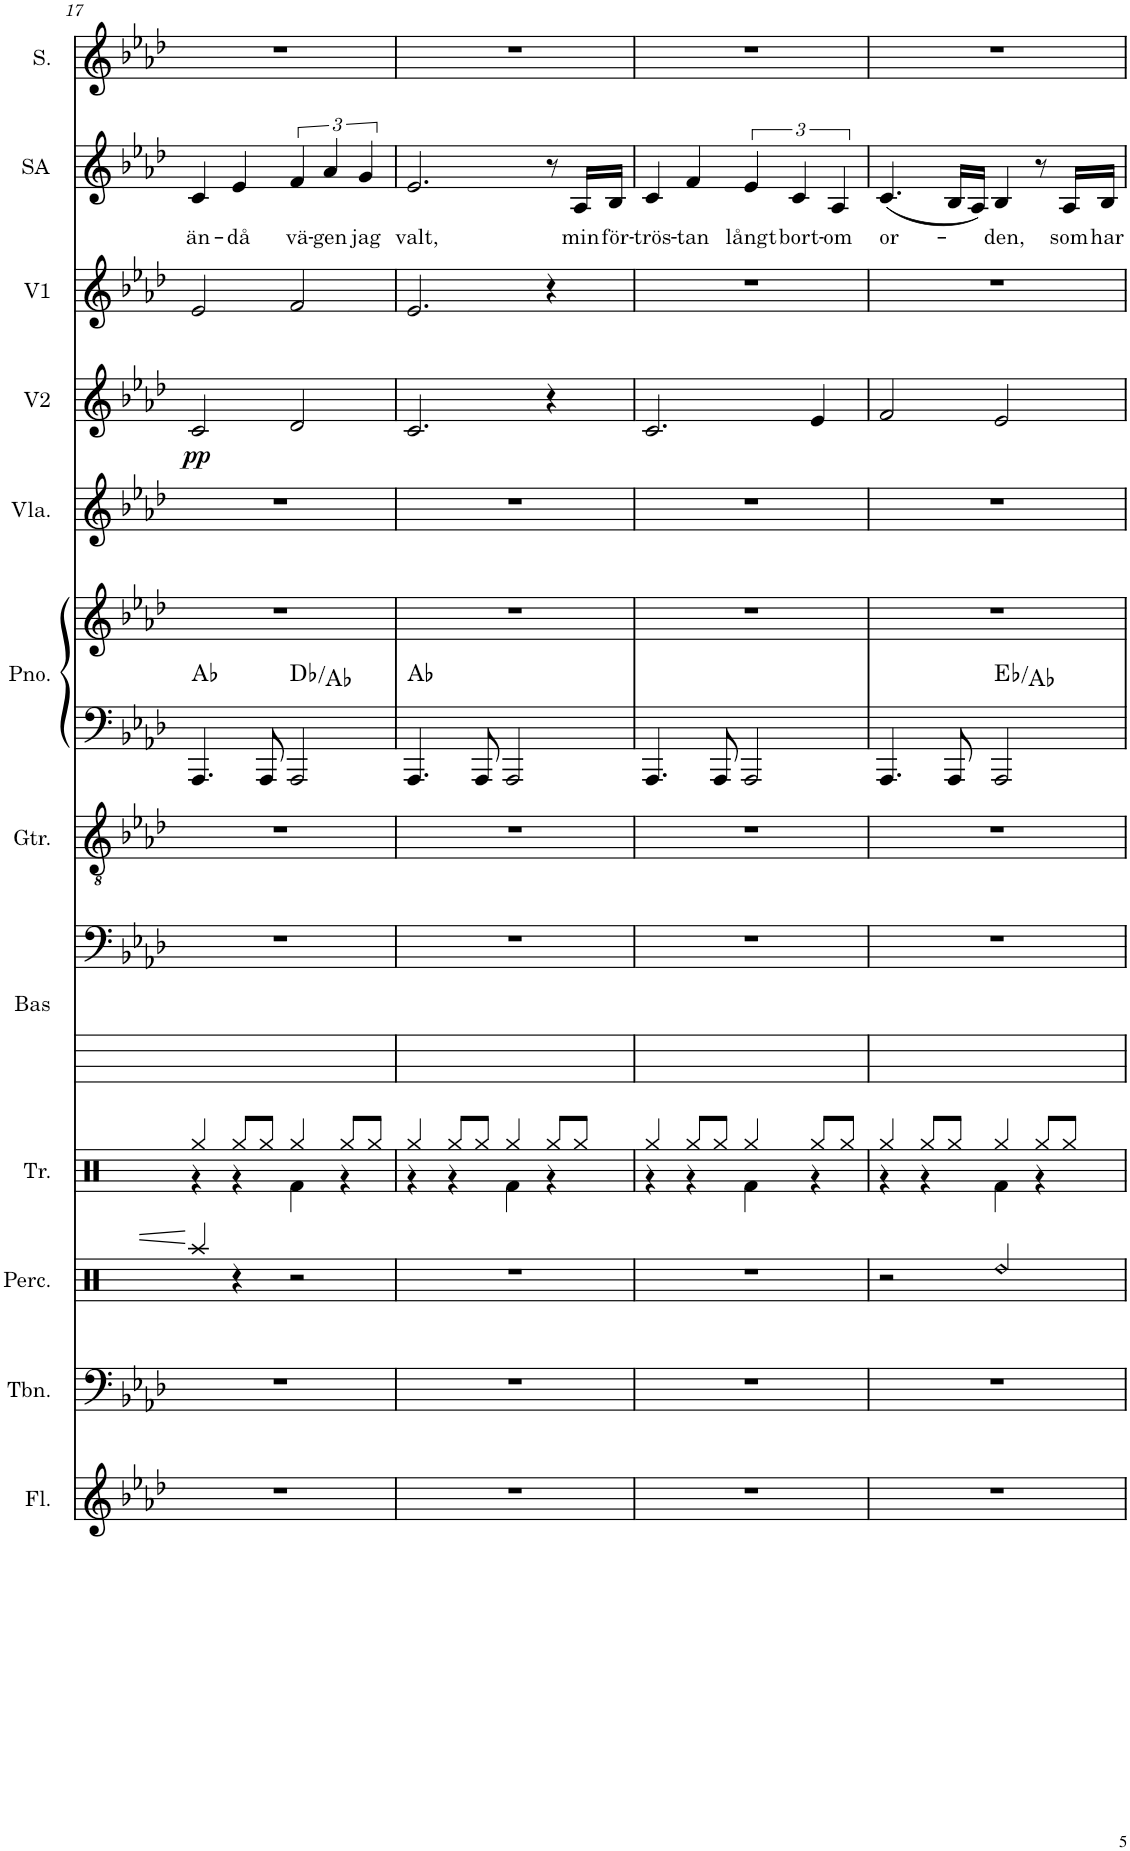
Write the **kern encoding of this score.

**kern	**kern	**kern	**kern	**kern	**kern	**kern	**kern	**kern	**harte	**kern	**kern	**dynam	**kern	**kern	**text	**kern
*part12	*part11	*part10	*part9	*part8	*part8	*part7	*part6	*part6	*part6	*part5	*part4	*part4	*part3	*part2	*part2	*part1
*staff14	*staff13	*staff12	*staff11	*staff10	*staff9	*staff8	*staff7	*staff6	*	*staff5	*staff4	*staff4	*staff3	*staff2	*staff2	*staff1
*I"Flute	*I"Trombone	*I"Percussion	*I"Trummor	*I"Bas	*	*I"Gitarr	*I"Piano	*	*	*I"Viola	*I"Violin 2	*	*I"Violin 1	*I"SA	*	*I"Soprano
*I'Fl.	*I'Tbn.	*I'Perc.	*I'Tr.	*I'Bas	*	*I'Gtr.	*I'Pno.	*	*	*I'Vla.	*I'V2	*	*I'V1	*I'SA	*	*I'S.
!!LO:PB:g=z
*clefG2	*clefF4	*clefX	*clefX	*	*clefF4	*clefGv2	*clefF4	*clefG2	*	*clefG2	*clefG2	*	*clefG2	*clefG2	*	*clefG2
*	*	*	*	*Trd7c12	*Trd7c12	*	*	*	*	*	*	*	*	*	*	*
*k[b-e-a-d-]	*k[b-e-a-d-]	*k[]	*k[]	*k[b-e-a-d-]	*k[b-e-a-d-]	*k[b-e-a-d-]	*k[b-e-a-d-]	*k[b-e-a-d-]	*	*k[b-e-a-d-]	*k[b-e-a-d-]	*	*k[b-e-a-d-]	*k[b-e-a-d-]	*	*k[b-e-a-d-]
*M4/4	*M4/4	*M4/4	*M4/4	*M4/4	*M4/4	*M4/4	*M4/4	*M4/4	*	*M4/4	*M4/4	*	*M4/4	*M4/4	*	*M4/4
=17	=17	=17	=17	=17	=17	=17	=17	=17	=17	=17	=17	=17	=17	=17	=17	=17
*	*	*	*^	*	*	*	*	*	*	*	*	*	*	*	*	*
!	!	!	!	!	!	!	!	!	!	!	!	!	!LO:DY:b	!	!	!LO:LY:b	!
*	*	*	*	*	*	*	*	*	*^	*	*	*	*	*	*	*	*
1r	1r	4Raa/	4Rgg/	4r	1r	1r	1r	4.AAA-/	1r	2ryy	Ab:maj	1r	2c/	pp	2e-/	4c/	än-	1r
!	!	!	!	!	!	!	!	!	!	!	!	!	!	!	!	!	!LO:LY:b	!
.	.	4r	8Rgg/L	4r	.	.	.	.	.	.	.	.	.	.	.	4e-/	-då	.
.	.	.	8Rgg/J	.	.	.	.	8AAA-/	.	.	.	.	.	.	.	.	.	.
!	!	!	!	!	!	!	!	!	!	!	!	!	!	!	!	!	!LO:LY:b	!
.	.	2r	4Rgg/	4Rf\	.	.	.	2AAA-/	.	2ryy	Db:maj/5	.	2d-/	.	2f/	6f/	vä-	.
!	!	!	!	!	!	!	!	!	!	!	!	!	!	!	!	!	!LO:LY:b	!
.	.	.	.	.	.	.	.	.	.	.	.	.	.	.	.	6a-/	-gen	.
.	.	.	8Rgg/L	4r	.	.	.	.	.	.	.	.	.	.	.	.	.	.
!	!	!	!	!	!	!	!	!	!	!	!	!	!	!	!	!	!LO:LY:b	!
.	.	.	.	.	.	.	.	.	.	.	.	.	.	.	.	6g/	jag	.
.	.	.	8Rgg/J	.	.	.	.	.	.	.	.	.	.	.	.	.	.	.
=18	=18	=18	=18	=18	=18	=18	=18	=18	=18	=18	=18	=18	=18	=18	=18	=18	=18	=18
!	!	!	!	!	!	!	!	!	!	!	!	!	!	!	!	!	!LO:LY:b	!
*	*	*	*	*	*	*	*	*	*v	*v	*	*	*	*	*	*	*	*
1r	1r	1r	4Rgg/	4r	1r	1r	1r	4.AAA-/	1r	Ab:maj	1r	2.c/	.	2.e-/	2.e-/	valt,	1r
.	.	.	8Rgg/L	4r	.	.	.	.	.	.	.	.	.	.	.	.	.
.	.	.	8Rgg/J	.	.	.	.	8AAA-/	.	.	.	.	.	.	.	.	.
.	.	.	4Rgg/	4Rf\	.	.	.	2AAA-/	.	.	.	.	.	.	.	.	.
.	.	.	8Rgg/L	4r	.	.	.	.	.	.	.	4r	.	4r	8r	.	.
!	!	!	!	!	!	!	!	!	!	!	!	!	!	!	!	!LO:LY:b	!
.	.	.	8Rgg/J	.	.	.	.	.	.	.	.	.	.	.	16A-/LL	min	.
!	!	!	!	!	!	!	!	!	!	!	!	!	!	!	!	!LO:LY:b	!
.	.	.	.	.	.	.	.	.	.	.	.	.	.	.	16B-/JJ	för-	.
=19	=19	=19	=19	=19	=19	=19	=19	=19	=19	=19	=19	=19	=19	=19	=19	=19	=19
!	!	!	!	!	!	!	!	!	!	!	!	!	!	!	!	!LO:LY:b	!
1r	1r	1r	4Rgg/	4r	1r	1r	1r	4.AAA-/	1r	.	1r	2.c/	.	1r	4c/	-trös-	1r
!	!	!	!	!	!	!	!	!	!	!	!	!	!	!	!	!LO:LY:b	!
.	.	.	8Rgg/L	4r	.	.	.	.	.	.	.	.	.	.	4f/	-tan	.
.	.	.	8Rgg/J	.	.	.	.	8AAA-/	.	.	.	.	.	.	.	.	.
!	!	!	!	!	!	!	!	!	!	!	!	!	!	!	!	!LO:LY:b	!
.	.	.	4Rgg/	4Rf\	.	.	.	2AAA-/	.	.	.	.	.	.	6e-/	långt	.
!	!	!	!	!	!	!	!	!	!	!	!	!	!	!	!	!LO:LY:b	!
.	.	.	.	.	.	.	.	.	.	.	.	.	.	.	6c/	bort-	.
.	.	.	8Rgg/L	4r	.	.	.	.	.	.	.	4e-/	.	.	.	.	.
!	!	!	!	!	!	!	!	!	!	!	!	!	!	!	!	!LO:LY:b	!
.	.	.	.	.	.	.	.	.	.	.	.	.	.	.	6A-/	-om	.
.	.	.	8Rgg/J	.	.	.	.	.	.	.	.	.	.	.	.	.	.
=20	=20	=20	=20	=20	=20	=20	=20	=20	=20	=20	=20	=20	=20	=20	=20	=20	=20
!	!	!	!	!	!	!	!	!	!	!	!	!	!	!	!	!LO:LY:b	!
*	*	*	*	*	*	*	*	*	*^	*	*	*	*	*	*	*	*
1r	1r	2r	4Rgg/	4r	1r	1r	1r	4.AAA-/	1r	2ryy	.	1r	2f/	.	1r	(4.c/	or-	1r
.	.	.	8Rgg/L	4r	.	.	.	.	.	.	.	.	.	.	.	.	.	.
.	.	.	8Rgg/J	.	.	.	.	8AAA-/	.	.	.	.	.	.	.	16B-/LL	.	.
.	.	.	.	.	.	.	.	.	.	.	.	.	.	.	.	16A-/JJ)	.	.
!	!	!LO:N:head=diamond	!	!	!	!	!	!	!	!	!	!	!	!	!	!	!LO:LY:b	!
.	.	2Rdd/	4Rgg/	4Rf\	.	.	.	2AAA-/	.	2ryy	Eb:maj/4	.	2e-/	.	.	4B-/	-den,	.
.	.	.	8Rgg/L	4r	.	.	.	.	.	.	.	.	.	.	.	8r	.	.
!	!	!	!	!	!	!	!	!	!	!	!	!	!	!	!	!	!LO:LY:b	!
.	.	.	8Rgg/J	.	.	.	.	.	.	.	.	.	.	.	.	16A-/LL	som	.
!	!	!	!	!	!	!	!	!	!	!	!	!	!	!	!	!	!LO:LY:b	!
.	.	.	.	.	.	.	.	.	.	.	.	.	.	.	.	16B-/JJ	har	.
*	*	*	*v	*v	*	*	*	*	*v	*v	*	*	*	*	*	*	*	*
=	=	=	=	=	=	=	=	=	=	=	=	=	=	=	=	=
*-	*-	*-	*-	*-	*-	*-	*-	*-	*-	*-	*-	*-	*-	*-	*-	*-
